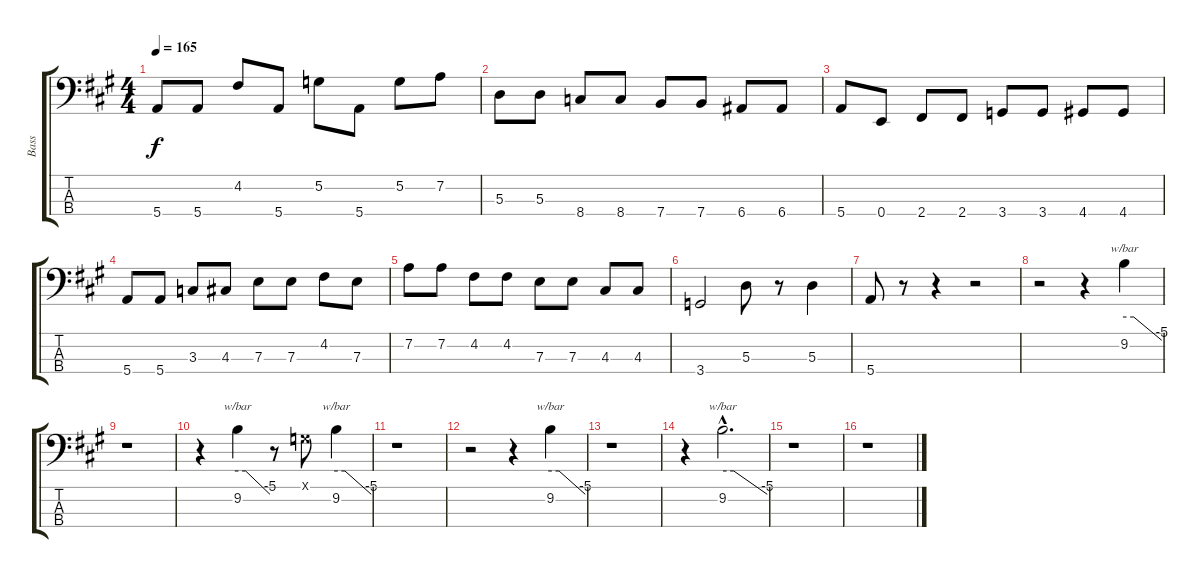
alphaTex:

\track ("Bass" "Bass") {instrument synthbass1}
\staff {score tabs}
\tuning (G2 D2 A1 E1) {hide}
\ts (4 4)
\tempo 165
\clef f4
\ks a
5.4.8{dy f} 5.4.8 4.2.8 5.4.8 5.2.8 5.4.8 5.2.8 7.2.8 |
5.3.8 5.3.8 8.4.8 8.4.8 7.4.8 7.4.8 6.4.8 6.4.8 |
5.4.8 0.4.8 2.4.8 2.4.8 3.4.8 3.4.8 4.4.8 4.4.8 |
5.4.8 5.4.8 3.3.8 4.3.8 7.3.8 7.3.8 4.2.8 7.3.8 |
7.2.8 7.2.8 4.2.8 4.2.8 7.3.8 7.3.8 4.3.8 4.3.8 |
3.4.2 5.3.8 r.8 5.3.4 |
5.4.8 r.8 r.4 r.2 |
r.2 r.4 9.2.4{tbe (custom default 0 0 15 0 60 -20)} |
r.1 |
r.4 9.2.4{tbe (custom default 0 0 15 0 60 -20)} r.8 0.1{x}.8 9.2.4{tbe (custom default 0 0 15 0 60 -20)} |
r.1 |
r.2 r.4 9.2.4{tbe (custom default 0 0 15 0 60 -20)} |
r.1 |
r.4 9.2{hac}.2{d tbe (custom default 0 0 15 0 60 -20)} |
r.1 |
r.1
